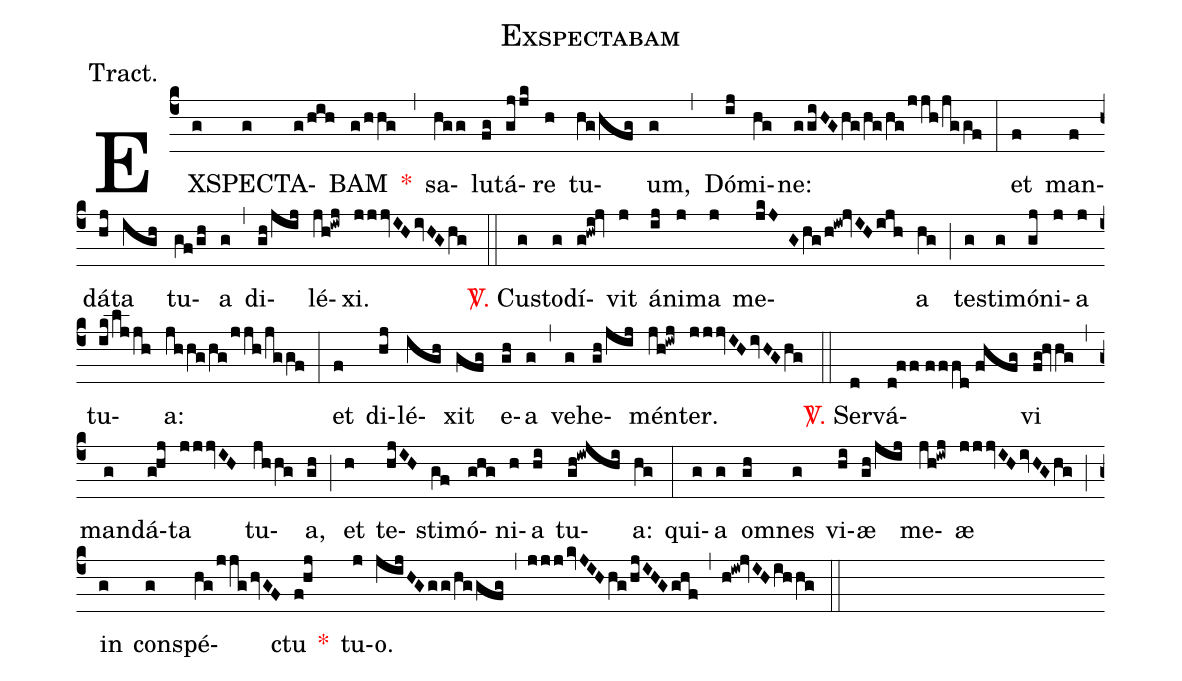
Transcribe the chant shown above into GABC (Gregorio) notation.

name:Exspectabam;
annotation:Tract.;
mode:VIII.;
office-part:Tract;
%%
(c4) EX(g)SPE(g)CTA(g/hih)BAM(g/hhg) <v>\red{*}</v>(,) sa(hgg)lu(fg)tá(gjjk)re(h) tu(hg/hfg)um,(g) (,) Dó(ij)mi(hg)ne:(ggiHG/hg/hg/hg/jjh/jggf) (:) et(f) man(f)dá(hj)ta(igh) tu(gf/gh)a(g) (,) di(gh/jij)lé(jh!iwj)xi.(jjjvIH/ivHG/hg) (::) <v>\red{\Vbar.}</v> Cu(g)sto(g)dí(g!hwi!jv)vit(j) á(ij)ni(j)ma(j) me(jkJG/hg/h!iw!jvIH/ijh)a(hg) (;) te(g)sti(g)mó(gj)ni(j)a(j) tu(ik/ljjh)a:(jhhg/hg/jjh/jggf) (:) et(f) di(hj)lé(igh)xit(gfg) e(gh)a(g) (,) ve(g)he(gh/jij)mén(jh!iwj)ter.(jjjvIH/ivHGhg) (::) <v>\red{\Vbar.}</v> Ser(d)vá(d!ff//fffd//fhfg)vi(fg!hvhg) (,) man(g)dá(g!hj)ta(jjjvIH) tu(jhhg)a,(gh) (;) et(h) te(hjIH)sti(gf)mó(ghg)ni(h)a(hi) tu(gh!iwjhi)a:(hg) (:) qui(g)a(g) o(gh)mnes(g) vi(hi)æ(gh/jij) me(jh!iwj)æ(jjjvIH/ivHG/hg) (;) in(g) con(g)spé(hg/jjg/hvGF)ctu(f!hj) <v>\red{*}</v>() tu(j)o.(jijHG/gg/hggfg) (,) (jjj/kvJIH/hg/hjIHG/ghf) (,) (h!iw!jvIH/ihhg) (::)
